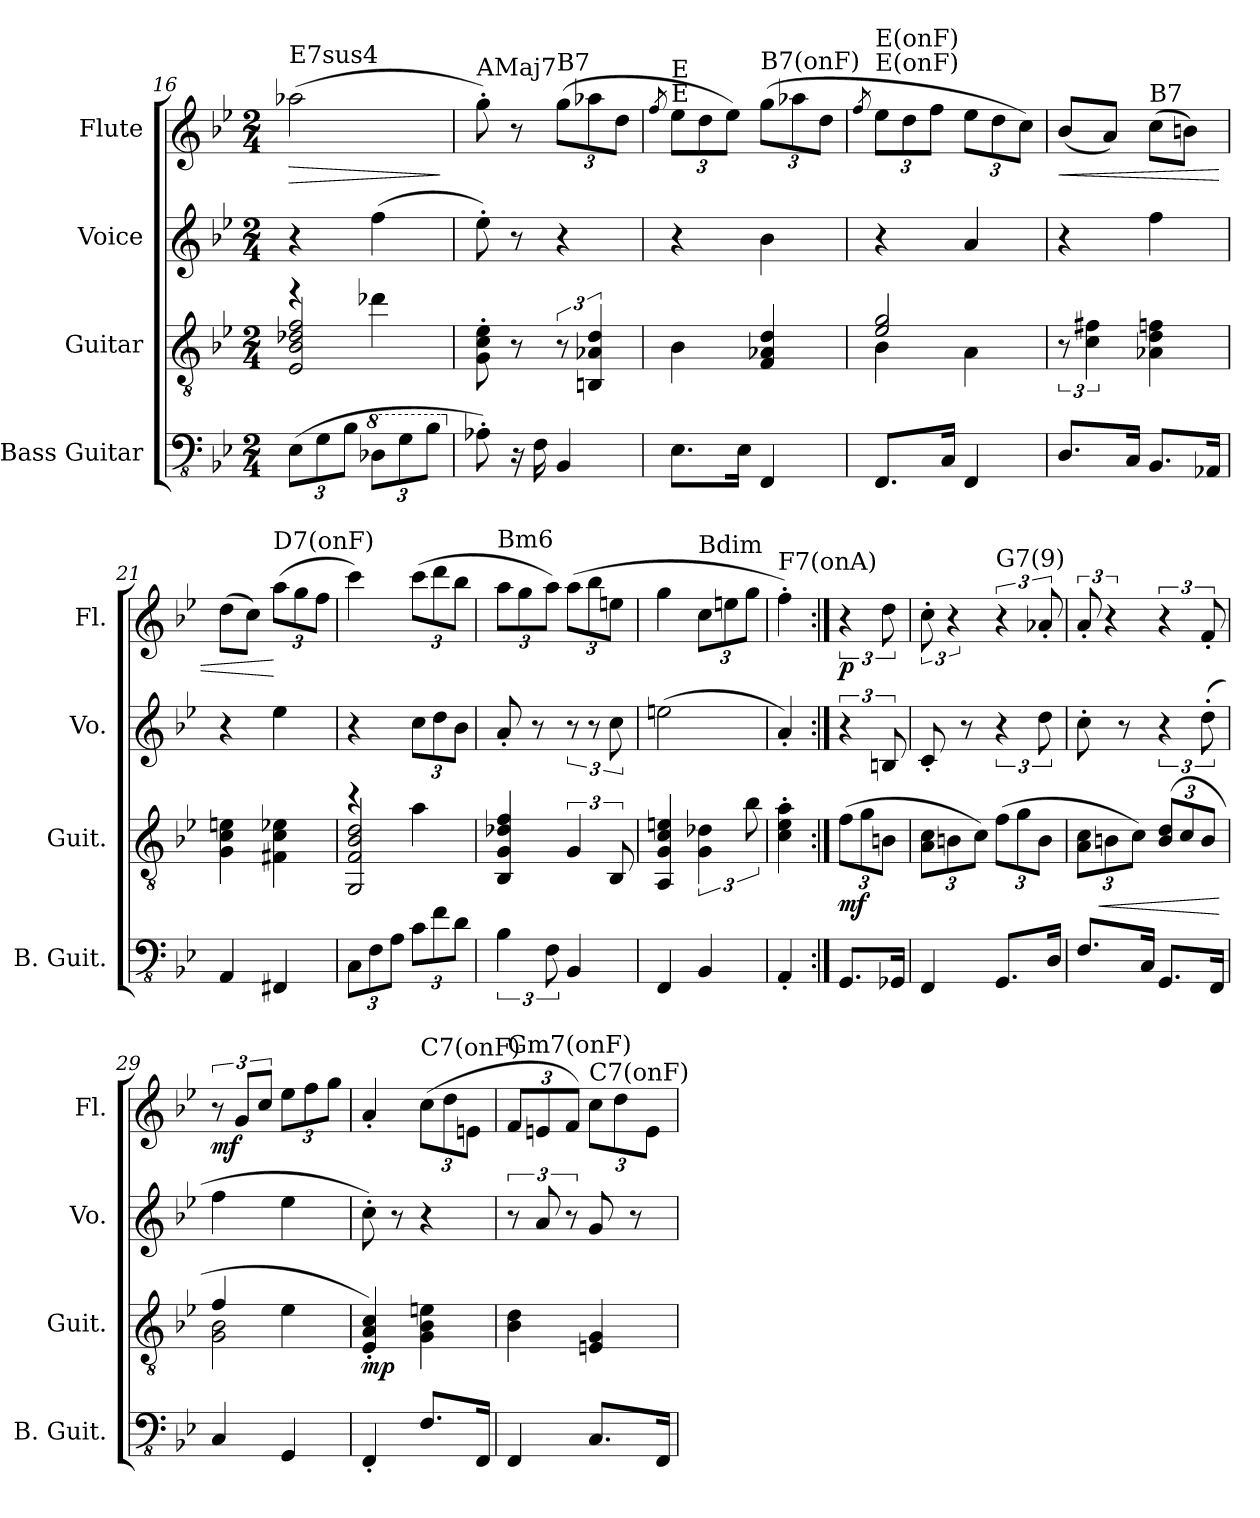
**kern	**kern	**dynam	**kern	**kern	**dynam
*part4	*part3	*part3	*part2	*part1	*part1
*staff4	*staff3	*staff3	*staff2	*staff1	*staff1
*I"Bass Guitar	*I"Guitar	*	*I"Voice	*I"Flute	*
*I'B. Guit.	*I'Guit.	*	*I'Vo.	*I'Fl.	*
!!LO:LB:g=z
*clefFv4	*clefGv2	*	*clefG2	*clefG2	*
*k[b-e-]	*k[b-e-]	*	*k[b-e-]	*k[b-e-]	*
*B-:	*B-:	*	*B-:	*B-:	*
*M2/4	*M2/4	*	*M2/4	*M2/4	*
*Xbrackettup	*	*	*	*	*
=16	=16	=16	=16	=16	=16
*	*^	*	*	*	*
!	!	!	!	!	!LO:TX:a:t=E7sus4	!
!	!	!	!	!	!	!LO:HP:b
(12EE-\L	2E-/ 2B-/ 2d-X/ 2f/	4ree	.	4r	(2aa-X\	>
12GG\	.	.	.	.	.	.
12BB-\J	.	.	.	.	.	.
*8va	*	*	*	*	*	*
12D-X\L	.	4dd-X\	.	(4ff\	.	.
12G\	.	.	.	.	.	.
12B-\J	.	.	.	.	.	.
*	*v	*v	*	*	*	*
.	.	.	.	.	]
=17	=17	=17	=17	=17	=17
*X8va	*	*	*	*	*
!	!	!	!	!LO:TX:a:t=AMaj7	!
8AA-X'\)	8G\' 8c\' 8e-\'	.	8ee-'\)	8gg'\)	.
16r	8r	.	8r	8r	.
16FF\	.	.	.	.	.
*	*	*	*	*Xbrackettup	*
!	!	!	!	!LO:TX:a:t=B7	!
4BBB-/	12r	.	4r	(12gg\L	.
.	6BBn/ 6A-X/ 6d/	.	.	12aa-X\	.
.	.	.	.	12dd\J	.
=18	=18	=18	=18	=18	=18
.	.	.	.	8qff/	.
!	!	!	!	!LO:TX:a:t=E	!
!	!	!	!	!LO:TX:a:t=E	!
8.EE-\L	4B-\	.	4r	12ee-\L	.
.	.	.	.	12dd\	.
.	.	.	.	12ee-\J)	.
16EE-\Jk	.	.	.	.	.
!	!	!	!	!LO:TX:a:t=B7(onF)	!
4FFF/	4F/ 4A-X/ 4d/	.	4b-\	(12gg\L	.
.	.	.	.	12aa-X\	.
.	.	.	.	12dd\J	.
=19	=19	=19	=19	=19	=19
.	.	.	.	8qff/	.
*	*^	*	*	*	*
!	!	!	!	!	!LO:TX:a:t=E(onF)	!
!	!	!	!	!	!LO:TX:a:t=E(onF)	!
8.FFF/L	2e-/ 2g/	4B-\	.	4r	12ee-\L	.
.	.	.	.	.	12dd\	.
.	.	.	.	.	12ff\J	.
16CC/Jk	.	.	.	.	.	.
4FFF/	.	4A\	.	4a/	12ee-\L	.
.	.	.	.	.	12dd\	.
.	.	.	.	.	12cc\J)	.
*	*v	*v	*	*	*	*
=20	=20	=20	=20	=20	=20
!	!	!	!	!	!LO:HP:b
8.DD/L	12r	.	4r	(8b-/L	<
.	6c\ 6f#X\	.	.	.	.
.	.	.	.	8a/J)	.
16CC/Jk	.	.	.	.	.
!	!	!	!	!LO:TX:a:t=B7	!
8.BBB-/L	4A-X\ 4d\ 4fn\	.	4ff\	(8cc\L	.
.	.	.	.	8bn\J)	.
16AAA-X/Jk	.	.	.	.	.
!!LO:PB:g=z
=21	=21	=21	=21	=21	=21
4AAA/	4G\ 4c\ 4en\	.	4r	(8dd\L	.
.	.	.	.	8cc\J)	.
!	!	!	!	!LO:TX:a:t=D7(onF)	!
4FFF#X/	4F#X\ 4c\ 4e-X\	.	4ee-\	(12aa\L	[
.	.	.	.	12gg\	.
.	.	.	.	12ff\J	.
=22	=22	=22	=22	=22	=22
*	*^	*	*	*	*
12CC\L	2GG/ 2F/ 2B-/ 2d/	4rcc	.	4r	4ccc\)	.
12FF\	.	.	.	.	.	.
12AA\J	.	.	.	.	.	.
*	*	*	*	*Xbrackettup	*	*
12C\L	.	4a\	.	12cc\L	(12ccc\L	.
12F\	.	.	.	12dd\	12ddd\	.
12D\J	.	.	.	12b-\J	12bb-\J	.
*	*v	*v	*	*	*	*
=23	=23	=23	=23	=23	=23
*brackettup	*	*	*	*	*
!	!	!	!	!LO:TX:a:t=Bm6	!
6BB-\	4BB-/ 4G/ 4d-X/ 4f/	.	8a'/	12aa\L	.
.	.	.	.	12gg\	.
.	.	.	8r	.	.
12FF\	.	.	.	12aa\J)	.
*	*	*	*brackettup	*	*
4BBB-/	6G/	.	12r	(12aa\L	.
.	.	.	12r	12bb-\	.
.	12BB-/	.	12cc\	12een\J	.
=24	=24	=24	=24	=24	=24
4FFF/	4AA/ 4G/ 4c/ 4en/	.	(2een\	4gg\	.
!	!	!	!	!LO:TX:a:t=Bdim	!
4BBB-/	6G\ 6d-X\	.	.	12cc\L	.
.	.	.	.	12een\	.
.	12b-\	.	.	12gg\J	.
=25	=25	=25	=25	=25	=25
!	!	!	!	!LO:TX:a:t=F7(onA)	!
4AAA'/	4c\' 4e-\' 4a\'	.	4a'/)	4ff'\)	.
!!LO:LB:g=z
=26:|!	=26:|!	=26:|!	=26:|!	=26:|!	=26:|!
*	*Xbrackettup	*	*	*brackettup	*
!	!	!LO:DY:b	!	!	!LO:DY:b
8.GGG/L	(12f\L	mf	6r	6r	p
.	12g\	.	.	.	.
.	12Bn\J	.	12Bn/	12dd\	.
16GGG-X/Jk	.	.	.	.	.
=27	=27	=27	=27	=27	=27
4FFF/	12A\ 12c\L	.	8c'/	12cc'\	.
.	12Bn\	.	.	6r	.
.	.	.	8r	.	.
.	12c\J)	.	.	.	.
!	!	!	!	!LO:TX:a:t=G7(9)	!
8.GGG/L	(12f\L	.	6r	6r	.
.	12g\	.	.	.	.
.	12B\J	.	12dd\	12a-X'/	.
16DD/Jk	.	.	.	.	.
=28	=28	=28	=28	=28	=28
8.FF/L	12A\ 12c\L	.	8cc'\	12a'/	.
!	!	!LO:HP:b	!	!	!
.	12Bn\	<	.	6r	.
.	.	.	8r	.	.
.	12c\J)	.	.	.	.
16CC/Jk	.	.	.	.	.
8.GGG/L	(12B/ 12d/L	.	6r	6r	.
.	12c/	.	.	.	.
.	12B/J	.	(12dd'\	12f'/	.
16FFF/Jk	.	.	.	.	.
.	.	[	.	.	.
=29	=29	=29	=29	=29	=29
*	*^	*	*	*	*
!	!	!	!	!	!	!LO:DY:b
4CC/	2G\ 2B-\	4f/	.	4ff\	12r	mf
.	.	.	.	.	12g/L	.
.	.	.	.	.	12cc/J	.
*	*	*	*	*	*Xbrackettup	*
4GGG/	.	4e-\	.	4ee-\	12ee-\L	.
.	.	.	.	.	12ff\	.
.	.	.	.	.	12gg\J	.
*	*v	*v	*	*	*	*
=30	=30	=30	=30	=30	=30
!	!	!LO:DY:b	!	!	!
4FFF'/	4E-/' 4A/' 4c/')	mp	8cc'\)	4a'/	.
.	.	.	8r	.	.
!	!	!	!	!LO:TX:a:t=C7(onF)	!
8.FF/L	4G\ 4B-\ 4en\	.	4r	(12cc\L	.
.	.	.	.	12dd\	.
.	.	.	.	12en\J	.
16FFF/Jk	.	.	.	.	.
!!LO:PB:g=z
=31	=31	=31	=31	=31	=31
!	!	!	!	!LO:TX:a:t=Gm7(onF)	!
4FFF/	4B-\ 4d\	.	12r	12f/L	.
.	.	.	12a/	12en/	.
.	.	.	12r	12f/J)	.
!	!	!	!	!LO:TX:a:t=C7(onF)	!
8.CC/L	4En/ 4G/	.	8g/	12cc\L	.
.	.	.	.	12dd\	.
.	.	.	8r	.	.
.	.	.	.	12e\J	.
16FFF/Jk	.	.	.	.	.
=	=	=	=	=	=
*-	*-	*-	*-	*-	*-
